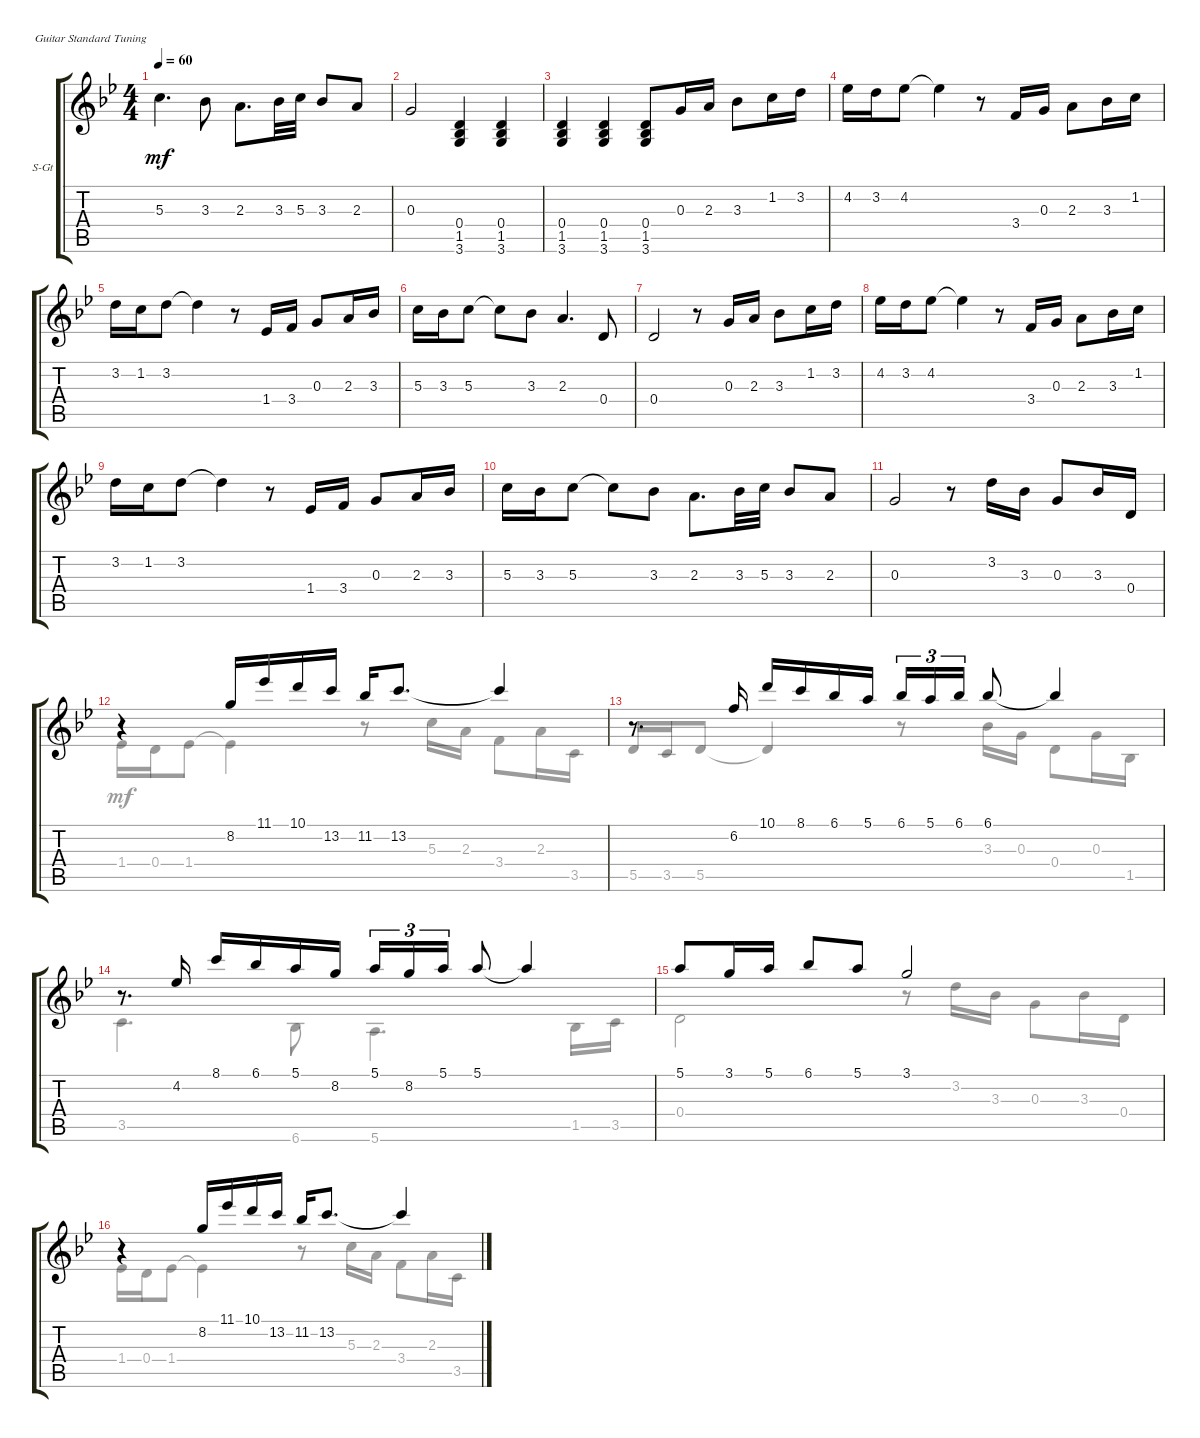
\defaultSystemsLayout 4
\bracketExtendMode groupsimilarinstruments
\firstSystemTrackNameOrientation horizontal
\otherSystemsTrackNameOrientation horizontal
\track ("Steel Guitar" "S-Gt") {instrument acousticguitarsteel}
\staff {score tabs}
\tuning (E4 B3 G3 D3 A2 E2)
\voice
\ts (4 4)
\tempo 60
\clef g2
\ks gminor
5.3.4{d dy mf} 3.3.8 2.3.8{d} 3.3.32 5.3.32 3.3.8 2.3.8 |
0.3.2 (3.6 1.5 0.4).4 (3.6 1.5 0.4).4 |
(3.6 1.5 0.4).4 (3.6 1.5 0.4).4 (3.6 1.5 0.4).8 0.3.16 2.3.16 3.3.8 1.2.16 3.2.16 |
4.2.16 3.2.16 4.2.8 4.2{t}.4 r.8 3.4.16 0.3.16 2.3.8 3.3.16 1.2.16 |
3.2.16 1.2.16 3.2.8 3.2{t}.4 r.8 1.4.16 3.4.16 0.3.8 2.3.16 3.3.16 |
5.3.16 3.3.16 5.3.8 5.3{t}.8 3.3.8 2.3.4{d} 0.4.8 |
0.4.2 r.8 0.3.16 2.3.16 3.3.8 1.2.16 3.2.16 |
4.2.16 3.2.16 4.2.8 4.2{t}.4 r.8 3.4.16 0.3.16 2.3.8 3.3.16 1.2.16 |
3.2.16 1.2.16 3.2.8 3.2{t}.4 r.8 1.4.16 3.4.16 0.3.8 2.3.16 3.3.16 |
5.3.16 3.3.16 5.3.8 5.3{t}.8 3.3.8 2.3.8{d} 3.3.32 5.3.32 3.3.8 2.3.8 |
0.3.2 r.8 3.2.16 3.3.16 0.3.8 3.3.16 0.4.16 |
r.4 8.2.16 11.1.16 10.1.16 13.2.16 11.2.16 13.2.8{d} 13.2{t}.4 |
r.8{d} 6.2.16 10.1.16 8.1.16 6.1.16 5.1.16 6.1.16{tu (3 2)} 5.1.16{tu (3 2)} 6.1.16{tu (3 2)} 6.1.8 6.1{t}.4 |
r.8{d} 4.2.16 8.1.16 6.1.16 5.1.16 8.2.16 5.1.16{tu (3 2)} 8.2.16{tu (3 2)} 5.1.16{tu (3 2)} 5.1.8 5.1{t}.4 |
5.1.8 3.1.16 5.1.16 6.1.8 5.1.8 3.1.2 |
r.4 8.2.16 11.1.16 10.1.16 13.2.16 11.2.16 13.2.8{d} 13.2{t}.4
\voice
\clef g2
\ottava regular
\simile none
\ks gminor
|
|
|
|
|
|
|
|
|
|
|
1.4.16 0.4.16 1.4.8 1.4{t}.4 r.8 5.3.16 2.3.16 3.4.8 2.3.16 3.5.16 |
5.5.16{beam invert} 3.5.16 5.5.8 5.5{t}.4{beam invert} r.8 3.3.16 0.3.16 0.4.8 0.3.16 1.5.16 |
3.5.4{d} 6.6.8 5.6.4{d} 1.5.16 3.5.16 |
0.4.2 r.8 3.2.16 3.3.16 0.3.8 3.3.16 0.4.16 |
1.4.16 0.4.16 1.4.8 1.4{t}.4 r.8 5.3.16 2.3.16 3.4.8 2.3.16 3.5.16
